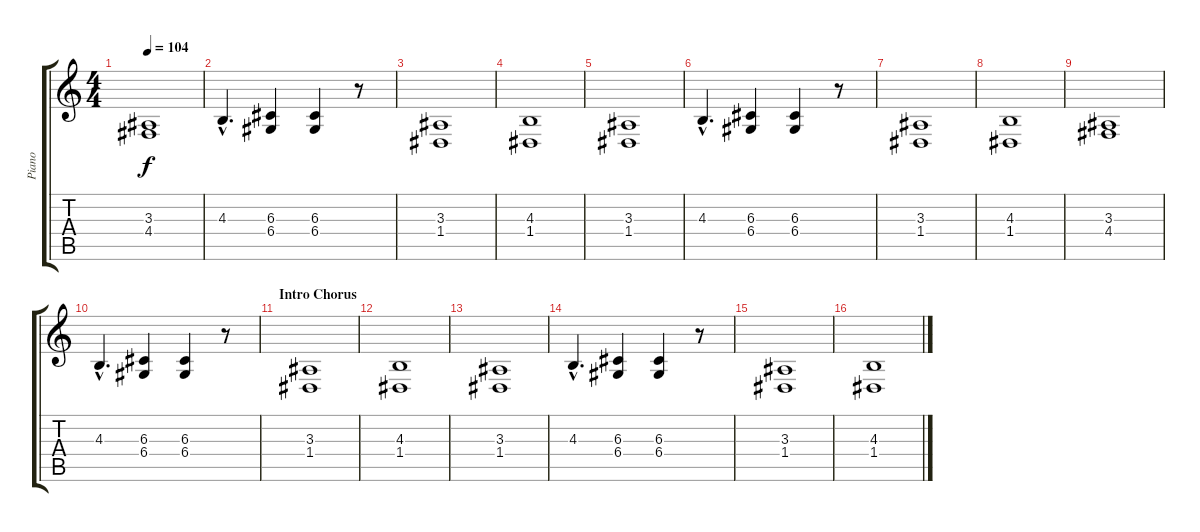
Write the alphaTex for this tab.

\track ("Piano" "Piano") {instrument acousticgrandpiano}
\staff {score tabs}
\tuning (E4 B3 G3 D3 A2 E2) {hide}
\ts (4 4)
\tempo 104
\clef g2
\ks c
(3.3 4.4).1{dy f} |
4.3{hac}.4{d} (6.3 6.4).4 (6.3 6.4).4 r.8 |
(3.3 1.4).1 |
(4.3 1.4).1 |
(3.3 1.4).1 |
4.3{hac}.4{d} (6.3 6.4).4 (6.3 6.4).4 r.8 |
(3.3 1.4).1 |
(4.3 1.4).1 |
(3.3 4.4).1 |
4.3{hac}.4{d} (6.3 6.4).4 (6.3 6.4).4 r.8 |
\section ("" "Intro Chorus")
(3.3 1.4).1 |
(4.3 1.4).1 |
(3.3 1.4).1 |
4.3{hac}.4{d} (6.3 6.4).4 (6.3 6.4).4 r.8 |
(3.3 1.4).1 |
(4.3 1.4).1
